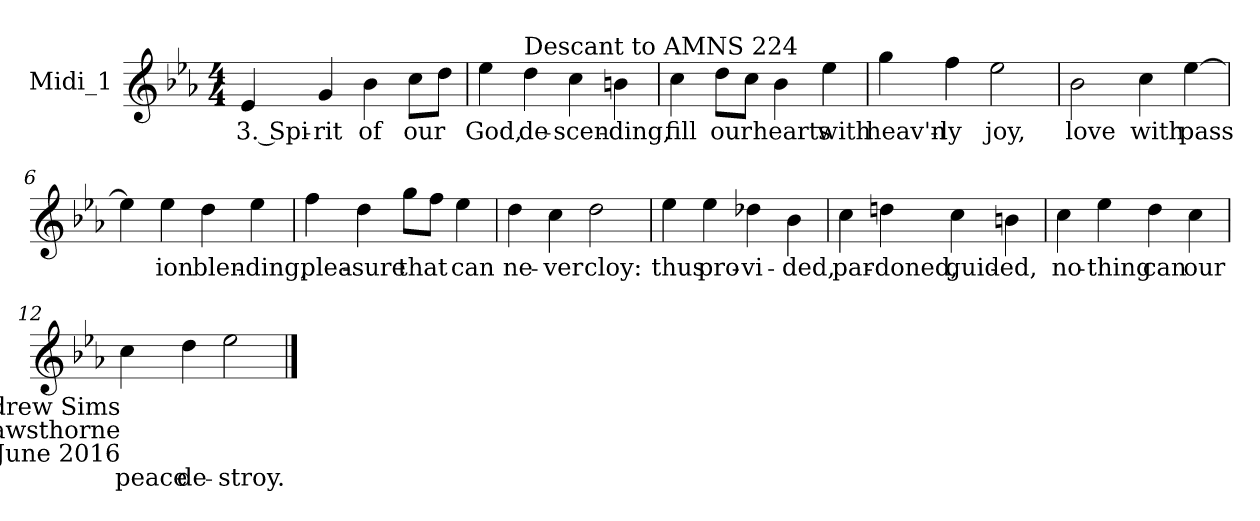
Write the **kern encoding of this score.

**kern	**text
*part1	*part1
*staff1	*staff1
*I"Midi_1	*
*clefG2	*
*k[b-e-a-]	*
*E-:	*
*M4/4	*
=1	=1
!	!LO:LY:b
4e-	3. Spi-
!	!LO:LY:b
4g	-rit
!	!LO:LY:b
4b-	of
!	!LO:LY:b
8ccL	our
8ddJ	.
=2	=2
!	!LO:LY:b
4ee-	God,
!LO:TX:a:t=Descant to AMNS 224	!
!	!LO:LY:b
4dd	de-
!	!LO:LY:b
4cc	-scen-
!	!LO:LY:b
4bn	-ding,
=3	=3
!	!LO:LY:b
4cc	fill
!	!LO:LY:b
8ddL	our
8ccJ	.
!	!LO:LY:b
4b-	hearts
!	!LO:LY:b
4ee-	with
=4	=4
!	!LO:LY:b
4gg	heav'n-
!	!LO:LY:b
4ff	-ly
!	!LO:LY:b
2ee-	joy,
!!LO:LB:g=z
=5	=5
!	!LO:LY:b
2b-	love
!	!LO:LY:b
4cc	with
!	!LO:LY:b
[4ee-	pass
=6	=6
4ee-]	.
!	!LO:LY:b
4ee-	ion
!	!LO:LY:b
4dd	blen-
!	!LO:LY:b
4ee-	-ding,
=7	=7
!	!LO:LY:b
4ff	plea-
!	!LO:LY:b
4dd	-sure
!	!LO:LY:b
8ggL	that
8ffJ	.
!	!LO:LY:b
4ee-	can
=8	=8
!	!LO:LY:b
4dd	ne-
!	!LO:LY:b
4cc	-ver
!	!LO:LY:b
2dd	cloy:
!!LO:LB:g=z
=9	=9
!	!LO:LY:b
4ee-	thus
!	!LO:LY:b
4ee-	pro-
!	!LO:LY:b
4dd-X	-vi-
!	!LO:LY:b
4b-	-ded,
=10	=10
!	!LO:LY:b
4cc	par-
!	!LO:LY:b
4ddn	-doned,
!	!LO:LY:b
4cc	guid-
!	!LO:LY:b
4bn	-ed,
=11	=11
!	!LO:LY:b
4cc	no-
!	!LO:LY:b
4ee-	-thing
!	!LO:LY:b
4dd	can
!	!LO:LY:b
4cc	our
=12	=12
!LO:TX:b:rj:t=Descant by Andrew Sims\nbased on harmony by Noel Rawsthorne\n24 June 2016	!
!	!LO:LY:b
4cc	peace
!	!LO:LY:b
4dd	de-
!	!LO:LY:b
2ee-	-stroy.
==	==
*-	*-
